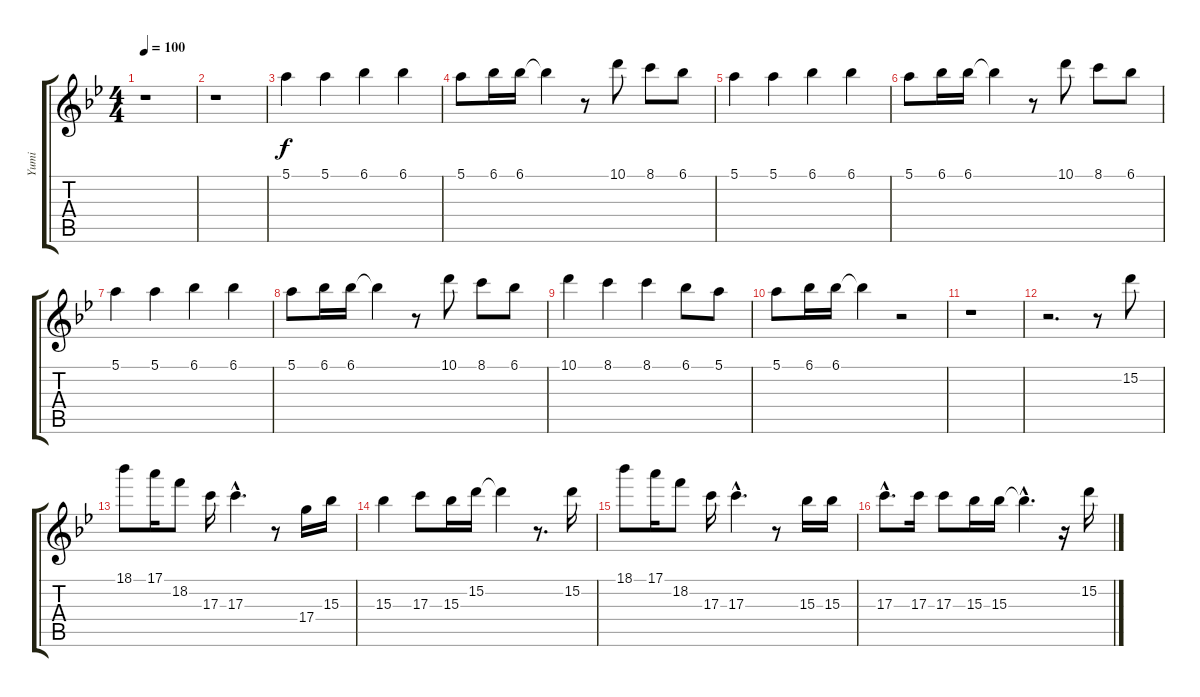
\track ("Yumi" "Yumi") {instrument acousticguitarnylon}
\staff {score tabs}
\tuning (E4 B3 G3 D3 A2 E2) {hide}
\ts (4 4)
\tempo 100
\clef g2
\ks gminor
r.1{dy f} |
r.1 |
5.1.4 5.1.4 6.1.4 6.1.4 |
5.1.8 6.1.16 6.1.16 6.1{t}.4 r.8 10.1.8 8.1.8 6.1.8 |
5.1.4 5.1.4 6.1.4 6.1.4 |
5.1.8 6.1.16 6.1.16 6.1{t}.4 r.8 10.1.8 8.1.8 6.1.8 |
5.1.4 5.1.4 6.1.4 6.1.4 |
5.1.8 6.1.16 6.1.16 6.1{t}.4 r.8 10.1.8 8.1.8 6.1.8 |
10.1.4 8.1.4 8.1.4 6.1.8 5.1.8 |
5.1.8 6.1.16 6.1.16 6.1{t}.4 r.2 |
r.1 |
r.2{d} r.8 15.2.8 |
18.1.8 17.1.16 18.2.8 17.3.16 17.3{hac}.4{d} r.8 17.4.16 15.3.16 |
15.3.4 17.3.8 15.3.16 15.2.16 15.2{t}.4 r.8{d} 15.2.16 |
18.1.8 17.1.16 18.2.8 17.3.16 17.3{hac}.4{d} r.8 15.3.16 15.3.16 |
17.3{hac}.8{d} 17.3.16 17.3.8 15.3.16 15.3.16 15.3{hac t}.4{d} r.16 15.2.16
